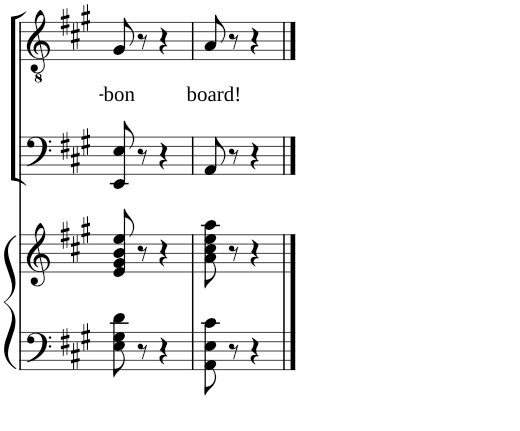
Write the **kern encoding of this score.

**kern	**kern	**kern	**kern	**text
*part3	*part3	*part2	*part1	*part1
*staff4	*staff3	*staff2	*staff1	*staff1
*I"Piano	*	*I"Piano	*I"Tenor	*
*I'Pno	*	*I'Pno	*	*
!!LO:PB:g=z
*clefF4	*clefG2	*clefF4	*clefGv2	*
*k[f#c#g#]	*k[f#c#g#]	*k[f#c#g#]	*k[f#c#g#]	*
*M2/4	*M2/4	*M2/4	*M2/4	*
=97	=97	=97	=97	=97
!	!	!	!	!LO:LY:b
8E\ 8G#\ 8d\	8e/ 8g#/ 8b/ 8ee/	8EE/ 8E/	8G#/	-bon
8r	8r	8r	8r	.
4r	4r	4r	4r	.
=98	=98	=98	=98	=98
!	!	!	!	!LO:LY:b
8AA\ 8E\ 8c#\	8a\ 8cc#\ 8ee\ 8aa\	8AA/	8A/	board!
8r	8r	8r	8r	.
4r	4r	4r	4r	.
==	==	==	==	==
*-	*-	*-	*-	*-
